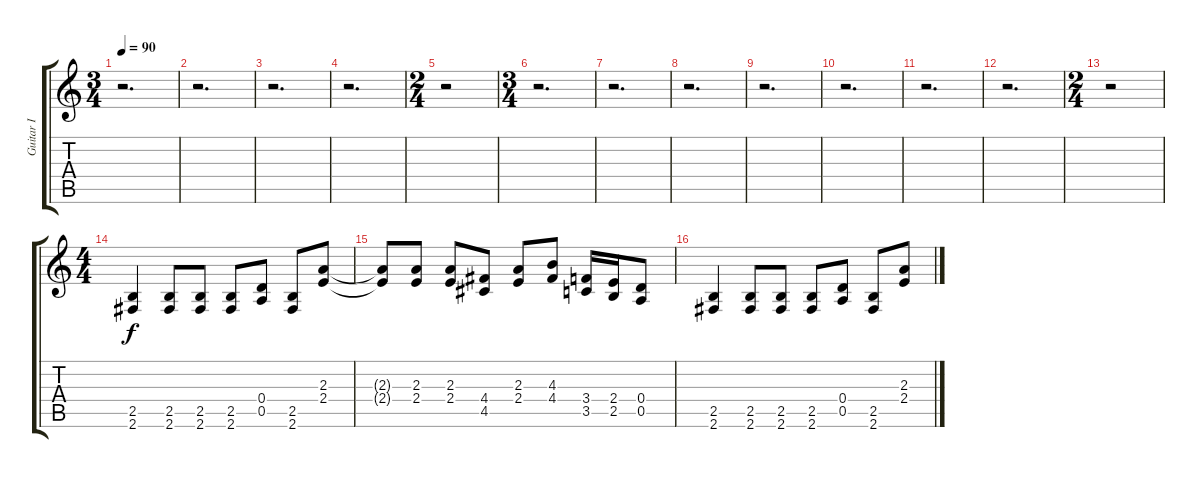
\track ("Guitar I" "Guitar I") {instrument overdrivenguitar}
\staff {score tabs}
\tuning (E4 B3 G3 D3 A2 E2) {hide}
\ts (3 4)
\tempo 90
\clef g2
\ks c
r.2{d dy f} |
r.2{d} |
r.2{d} |
r.2{d} |
\ts (2 4)
r.2 |
\ts (3 4)
r.2{d} |
r.2{d} |
r.2{d} |
r.2{d} |
r.2{d} |
r.2{d} |
r.2{d} |
\ts (2 4)
r.2 |
\ts (4 4)
(2.5 2.6).4 (2.5 2.6).8 (2.5 2.6).8 (2.5 2.6).8 (0.4 0.5).8 (2.5 2.6).8 (2.3 2.4).8 |
(2.3{t} 2.4{t}).8 (2.3 2.4).8 (2.3 2.4).8 (4.4 4.5).8 (2.3 2.4).8 (4.3 4.4).8 (3.4 3.5).16 (2.4 2.5).16 (0.4 0.5).8 |
(2.5 2.6).4 (2.5 2.6).8 (2.5 2.6).8 (2.5 2.6).8 (0.4 0.5).8 (2.5 2.6).8 (2.3 2.4).8
